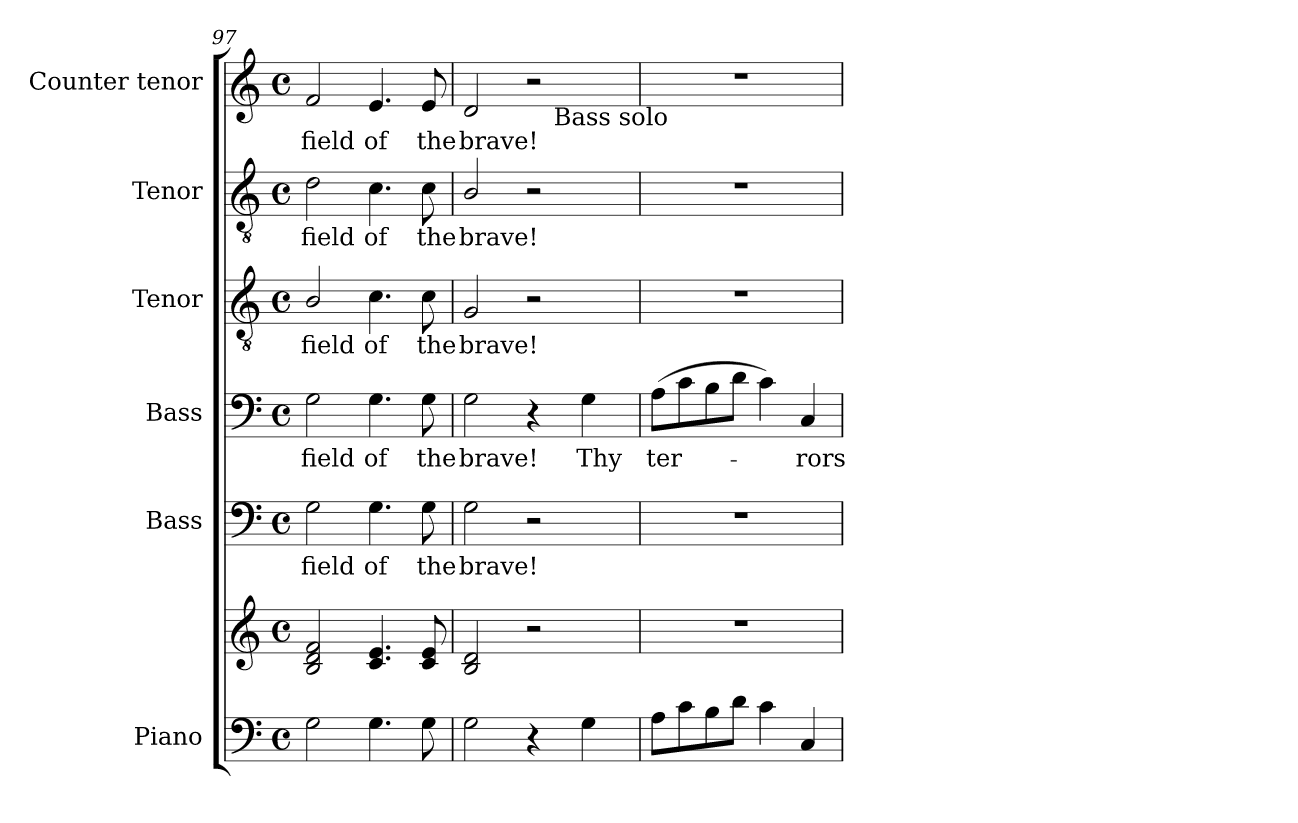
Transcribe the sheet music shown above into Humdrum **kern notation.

**kern	**kern	**kern	**text	**kern	**text	**kern	**text	**kern	**text	**kern	**text
*part6	*part6	*part5	*part5	*part4	*part4	*part3	*part3	*part2	*part2	*part1	*part1
*staff7	*staff6	*staff5	*staff5	*staff4	*staff4	*staff3	*staff3	*staff2	*staff2	*staff1	*staff1
*I"Piano	*	*I"Bass	*	*I"Bass	*	*I"Tenor	*	*I"Tenor	*	*I"Counter tenor	*
*I'Pno.	*	*I'B.	*	*I'B.	*	*I'T.	*	*I'T.	*	*	*
*clefF4	*clefG2	*clefF4	*	*clefF4	*	*clefGv2	*	*clefGv2	*	*clefG2	*
*	*	*	*	*	*	*ITrd7c12	*	*ITrd7c12	*	*	*
*k[]	*k[]	*k[]	*	*k[]	*	*k[]	*	*k[]	*	*k[]	*
*C:	*C:	*C:	*	*C:	*	*C:	*	*C:	*	*C:	*
*M4/4	*M4/4	*M4/4	*	*M4/4	*	*M4/4	*	*M4/4	*	*M4/4	*
*met(c)	*met(c)	*met(c)	*	*met(c)	*	*met(c)	*	*met(c)	*	*met(c)	*
=97	=97	=97	=97	=97	=97	=97	=97	=97	=97	=97	=97
!	!	!	!LO:LY:b:color=#000000	!	!	!	!	!	!	!	!
!	!	!	!	!	!LO:LY:b:color=#000000	!	!	!	!	!	!
!	!	!	!	!	!	!	!LO:LY:b:color=#000000	!	!	!	!
!	!	!	!	!	!	!	!	!	!LO:LY:b:color=#000000	!	!
!	!	!	!	!	!	!	!	!	!	!	!LO:LY:b:color=#000000
2Gi\	2Bi/ 2di 2fi	2Gi\	field	2Gi\	field	2BBi/	field	2Di\	field	2fi/	field
!	!	!	!LO:LY:b:color=#000000	!	!	!	!	!	!	!	!
!	!	!	!	!	!LO:LY:b:color=#000000	!	!	!	!	!	!
!	!	!	!	!	!	!	!LO:LY:b:color=#000000	!	!	!	!
!	!	!	!	!	!	!	!	!	!LO:LY:b:color=#000000	!	!
!	!	!	!	!	!	!	!	!	!	!	!LO:LY:b:color=#000000
4.Gi\	4.ci/ 4.ei	4.Gi\	of	4.Gi\	of	4.Ci\	of	4.Ci\	of	4.ei/	of
!	!	!	!LO:LY:b:color=#000000	!	!	!	!	!	!	!	!
!	!	!	!	!	!LO:LY:b:color=#000000	!	!	!	!	!	!
!	!	!	!	!	!	!	!LO:LY:b:color=#000000	!	!	!	!
!	!	!	!	!	!	!	!	!	!LO:LY:b:color=#000000	!	!
!	!	!	!	!	!	!	!	!	!	!	!LO:LY:b:color=#000000
8Gi\	8ci/ 8ei	8Gi\	the	8Gi\	the	8Ci\	the	8Ci\	the	8ei/	the
=98	=98	=98	=98	=98	=98	=98	=98	=98	=98	=98	=98
!	!	!	!LO:LY:b:color=#000000	!	!	!	!	!	!	!	!
!	!	!	!	!	!LO:LY:b:color=#000000	!	!	!	!	!	!
!	!	!	!	!	!	!	!LO:LY:b:color=#000000	!	!	!	!
!	!	!	!	!	!	!	!	!	!LO:LY:b:color=#000000	!	!
!	!	!	!	!	!	!	!	!	!	!	!LO:LY:b:color=#000000
*	*	*	*	*	*	*	*	*	*	*^	*
2Gi\	2Bi/ 2di	2Gi\	brave!	2Gi\	brave!	2GGi/	brave!	2BBi/	brave!	2di/	2ryy	brave!
4r	2r	2r	.	4r	.	2r	.	2r	.	2r	16...ryy	.
!	!	!	!	!	!	!	!	!	!	!	!LO:TX:b:t=Bass solo	!
.	.	.	.	.	.	.	.	.	.	.	4ryy	.
!	!	!	!	!	!LO:LY:b:color=#000000	!	!	!	!	!	!	!
4Gi\	.	.	.	4Gi\	Thy	.	.	.	.	.	.	.
.	.	.	.	.	.	.	.	.	.	.	8ryy	.
.	.	.	.	.	.	.	.	.	.	.	128ryy	.
*	*	*	*	*	*	*	*	*	*	*v	*v	*
=99	=99	=99	=99	=99	=99	=99	=99	=99	=99	=99	=99
*	*	*	*	*	*	*	*	*	*	*^	*
!	!	!	!	!	!LO:LY:b:color=#000000	!	!	!	!	!	!	!
*	*	*	*	*	*	*	*	*	*	*v	*v	*
8Ai\L	1r	1r	.	(8Ai\L	ter-	1r	.	1r	.	1r	.
8ci\	.	.	.	8ci\	.	.	.	.	.	.	.
8Bi\	.	.	.	8Bi\	.	.	.	.	.	.	.
8di\J	.	.	.	8di\J	.	.	.	.	.	.	.
4ci\	.	.	.	4ci\)	.	.	.	.	.	.	.
!	!	!	!	!	!LO:LY:b:color=#000000	!	!	!	!	!	!
4Ci/	.	.	.	4Ci/	-rors	.	.	.	.	.	.
=	=	=	=	=	=	=	=	=	=	=	=
*-	*-	*-	*-	*-	*-	*-	*-	*-	*-	*-	*-
